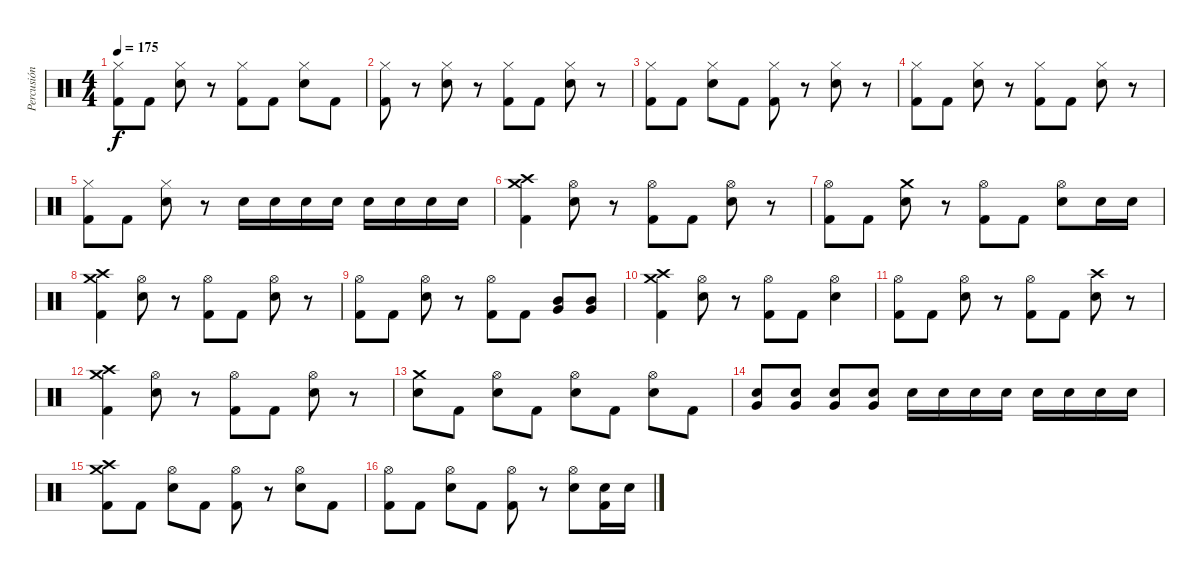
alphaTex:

\track ("Percusión" "Percusión") {instrument percussion}
\staff {score}
\articulation defaults
\ts (4 4)
\tempo 175
\clef neutral
\ks c
("Hi-Hat (closed)" "Kick (hit) 2").8{dy f} "Kick (hit) 2".8 ("Hi-Hat (closed)" "Electric Snare (hit)").8 r.8 ("Hi-Hat (closed)" "Kick (hit) 2").8 "Kick (hit) 2".8 ("Hi-Hat (closed)" "Electric Snare (hit)").8 "Kick (hit) 2".8 |
("Hi-Hat (closed)" "Kick (hit) 2").8 r.8 ("Hi-Hat (closed)" "Electric Snare (hit)").8 r.8 ("Hi-Hat (closed)" "Kick (hit) 2").8 "Kick (hit) 2".8 ("Hi-Hat (closed)" "Electric Snare (hit)").8 r.8 |
("Hi-Hat (closed)" "Kick (hit) 2").8 "Kick (hit) 2".8 ("Hi-Hat (closed)" "Electric Snare (hit)").8 "Kick (hit) 2".8 ("Hi-Hat (closed)" "Kick (hit) 2").8 r.8 ("Hi-Hat (closed)" "Electric Snare (hit)").8 r.8 |
("Hi-Hat (closed)" "Kick (hit) 2").8 "Kick (hit) 2".8 ("Hi-Hat (closed)" "Electric Snare (hit)").8 r.8 ("Hi-Hat (closed)" "Kick (hit) 2").8 "Kick (hit) 2".8 ("Hi-Hat (closed)" "Electric Snare (hit)").8 r.8 |
("Hi-Hat (closed)" "Kick (hit) 2").8 "Kick (hit) 2".8 ("Hi-Hat (closed)" "Electric Snare (hit)").8 r.8 "Electric Snare (hit)".16{volume 16} "Electric Snare (hit)".16 "Electric Snare (hit)".16 "Electric Snare (hit)".16 "Electric Snare (hit)".16 "Electric Snare (hit)".16 "Electric Snare (hit)".16 "Electric Snare (hit)".16 |
("Crash high (hit)" "Crash medium (hit)" "Kick (hit) 2").4 ("Hi-Hat (open)" "Electric Snare (hit)").8 r.8 ("Hi-Hat (open)" "Kick (hit) 2").8 "Kick (hit) 2".8 ("Hi-Hat (open)" "Electric Snare (hit)").8 r.8 |
("Hi-Hat (open)" "Kick (hit) 2").8 "Kick (hit) 2".8 ("Crash medium (hit)" "Electric Snare (hit)").8 r.8 ("Hi-Hat (open)" "Kick (hit) 2").8 "Kick (hit) 2".8 ("Hi-Hat (open)" "Electric Snare (hit)").8 "Electric Snare (hit)".16 "Electric Snare (hit)".16 |
("Crash high (hit)" "Crash medium (hit)" "Kick (hit) 2").4 ("Hi-Hat (open)" "Electric Snare (hit)").8 r.8 ("Hi-Hat (open)" "Kick (hit) 2").8 "Kick (hit) 2".8 ("Hi-Hat (open)" "Electric Snare (hit)").8 r.8 |
("Hi-Hat (open)" "Kick (hit) 2").8 "Kick (hit) 2".8 ("Hi-Hat (open)" "Electric Snare (hit)").8 r.8 ("Hi-Hat (open)" "Kick (hit) 2").8 "Kick (hit) 2".8 ("Mid Tom (hit)" "Very Low Tom (hit)").8 ("Mid Tom (hit)" "Very Low Tom (hit)").8 |
("Crash high (hit)" "Crash medium (hit)" "Kick (hit) 2").4 ("Hi-Hat (open)" "Electric Snare (hit)").8 r.8 ("Hi-Hat (open)" "Kick (hit) 2").8 "Kick (hit) 2".8 ("Hi-Hat (open)" "Electric Snare (hit)").4 |
("Hi-Hat (open)" "Kick (hit) 2").8 "Kick (hit) 2".8 ("Hi-Hat (open)" "Electric Snare (hit)").8 r.8 ("Hi-Hat (open)" "Kick (hit) 2").8 "Kick (hit) 2".8 ("Crash high (hit)" "Electric Snare (hit)").8 r.8 |
("Crash high (hit)" "Crash medium (hit)" "Kick (hit) 2").4 ("Hi-Hat (open)" "Electric Snare (hit)").8 r.8 ("Hi-Hat (open)" "Kick (hit) 2").8 "Kick (hit) 2".8 ("Hi-Hat (open)" "Electric Snare (hit)").8 r.8 |
("Crash medium (hit)" "Electric Snare (hit)").8 "Kick (hit) 2".8 ("Hi-Hat (open)" "Electric Snare (hit)").8 "Kick (hit) 2".8 ("Hi-Hat (open)" "Electric Snare (hit)").8 "Kick (hit) 2".8 ("Hi-Hat (open)" "Electric Snare (hit)").8 "Kick (hit) 2".8 |
("Very Low Tom (hit)" "Electric Snare (hit)").8 ("Very Low Tom (hit)" "Electric Snare (hit)").8 ("Very Low Tom (hit)" "Electric Snare (hit)").8 ("Very Low Tom (hit)" "Electric Snare (hit)").8 "Electric Snare (hit)".16 "Electric Snare (hit)".16 "Electric Snare (hit)".16 "Electric Snare (hit)".16 "Electric Snare (hit)".16 "Electric Snare (hit)".16 "Electric Snare (hit)".16 "Electric Snare (hit)".16 |
("Crash medium (hit)" "Crash high (hit)" "Kick (hit) 2").8 "Kick (hit) 2".8 ("Hi-Hat (open)" "Electric Snare (hit)").8 "Kick (hit) 2".8 ("Hi-Hat (open)" "Kick (hit) 2").8 r.8 ("Hi-Hat (open)" "Electric Snare (hit)").8 "Kick (hit) 2".8 |
("Hi-Hat (open)" "Kick (hit) 2").8 "Kick (hit) 2".8 ("Hi-Hat (open)" "Electric Snare (hit)").8 "Kick (hit) 2".8 ("Hi-Hat (open)" "Kick (hit) 2").8 r.8 ("Hi-Hat (open)" "Electric Snare (hit)").8 ("Electric Snare (hit)" "Kick (hit) 2").16 "Electric Snare (hit)".16
